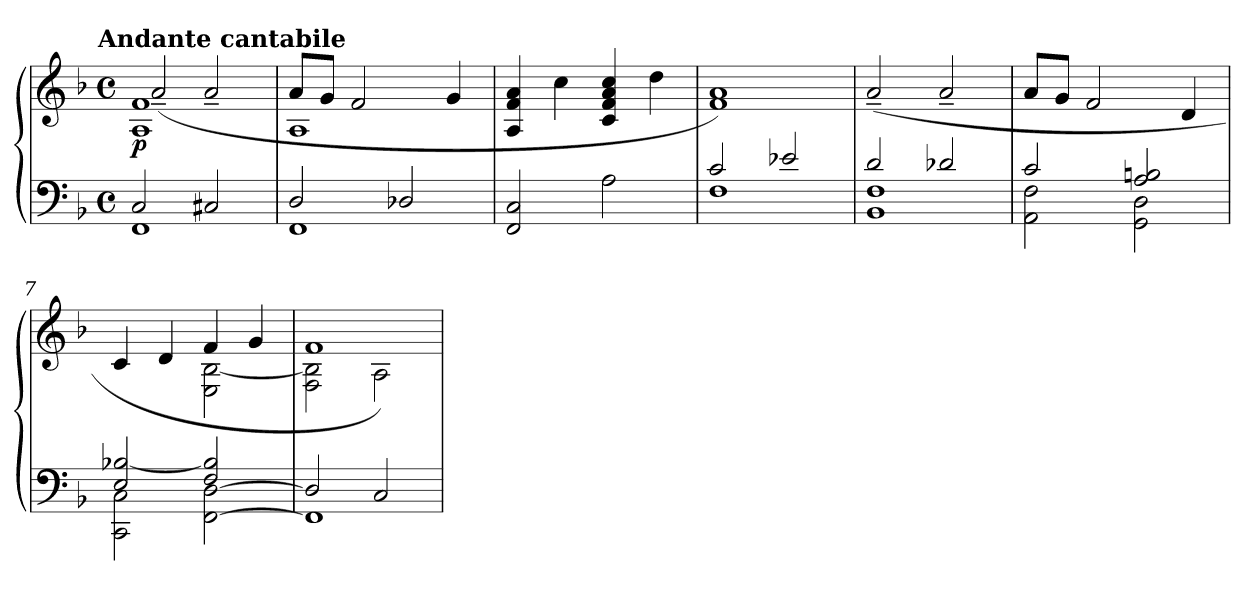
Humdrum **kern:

**kern	**kern	**dynam
*part1	*part1	*part1
*staff2	*staff1	*staff1/2
*clefF4	*clefG2	*
*k[b-]	*k[b-]	*
!!LO:TX:omd:t=Andante cantabile
*M4/4	*M4/4	*
*met(c)	*met(c)	*
*MM92	*MM92	*
=1	=1	=1
*^	*^	*
!	!	!	!	!LO:DY:b
1FF	2C/	1A 1f	(>2a~/	p
.	2C#X/	.	2a~/	.
=2	=2	=2	=2	=2
1FF	2D/	1A	8a/L	.
.	.	.	8g/J	.
.	.	.	2f/	.
.	2D-X/	.	.	.
.	.	.	4g/	.
*v	*v	*	*	*
*	*v	*v	*
=3	=3	=3
2FF/ 2C/	4A/ 4f/ 4a/	.
.	4cc\	.
2A\	4c/ 4f/ 4a/ 4cc/	.
.	4dd\	.
=4	=4	=4
*^	*	*
1F	2c/	1f 1a)	.
.	2e-X/	.	.
=5	=5	=5	=5
1BB- 1F	2d/	(>2a~/	.
.	2d-X/	2a~/	.
=6	=6	=6	=6
2AA\ 2F\	2c/	8a/L	.
.	.	8g/J	.
.	.	2f/	.
2GG\ 2D\	2A/ 2Bn/	.	.
.	.	4d/	.
=7	=7	=7	=7
*	*	*^	*
2CC\ 2C\	2E/ [2B-X/	4c/	2ryy	.
.	.	4d/	.	.
[2FF\ [2D\	2F/ 2B-]/	4f/	2E\ [2B-\	.
.	.	4g/	.	.
=8	=8	=8	=8	=8
1FF]	2D/]	1f	2F\ 2B-]\	.
.	2C/	.	2A\)	.
*v	*v	*	*	*
*	*v	*v	*
=	=	=
*-	*-	*-
